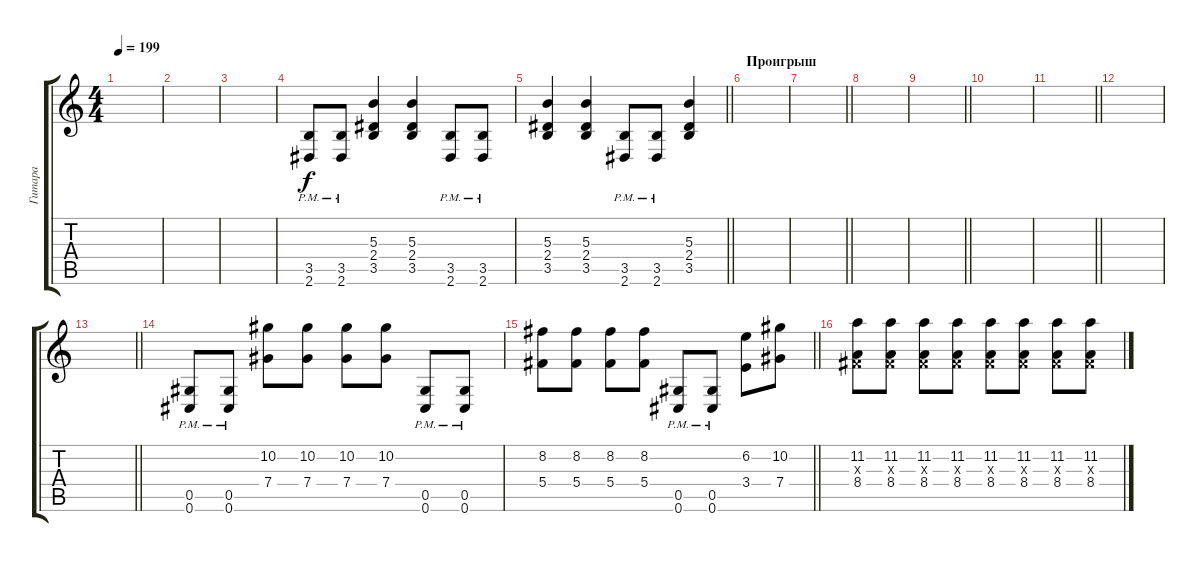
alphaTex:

\track ("Гитара" "Гитара") {instrument acousticguitarsteel}
\staff {score tabs}
\tuning (Eb4 Bb3 Gb3 Db3 Ab2 Db2) {hide}
\ts (4 4)
\tempo 199
\clef g2
\ks c
|
|
|
(3.5{pm} 2.6{pm}).8 (3.5{pm} 2.6{pm}).8 (5.3 2.4 3.5).4 (5.3 2.4 3.5).4 (3.5{pm} 2.6{pm}).8 (3.5{pm} 2.6{pm}).8 |
\barLineRight lightlight
(5.3 2.4 3.5).4 (5.3 2.4 3.5).4 (3.5{pm} 2.6{pm}).8 (3.5{pm} 2.6{pm}).8 (5.3 2.4 3.5).4 |
\section ("" "Проигрыш")
|
\barLineRight lightlight
|
|
\barLineRight lightlight
|
|
\barLineRight lightlight
|
|
\barLineRight lightlight
|
(0.5{pm} 0.6{pm}).8{volume 10} (0.5{pm} 0.6{pm}).8 (10.2 7.4).8 (10.2 7.4).8 (10.2 7.4).8 (10.2 7.4).8 (0.5{pm} 0.6{pm}).8 (0.5{pm} 0.6{pm}).8 |
\barLineRight lightlight
(8.2 5.4).8 (8.2 5.4).8 (8.2 5.4).8 (8.2 5.4).8 (0.5{pm} 0.6{pm}).8 (0.5{pm} 0.6{pm}).8 (6.2 3.4).8 (10.2 7.4).8 |
(11.2 0.3{x} 8.4).8 (11.2 0.3{x} 8.4).8 (11.2 0.3{x} 8.4).8 (11.2 0.3{x} 8.4).8 (11.2 0.3{x} 8.4).8 (11.2 0.3{x} 8.4).8 (11.2 0.3{x} 8.4).8 (11.2 0.3{x} 8.4).8
